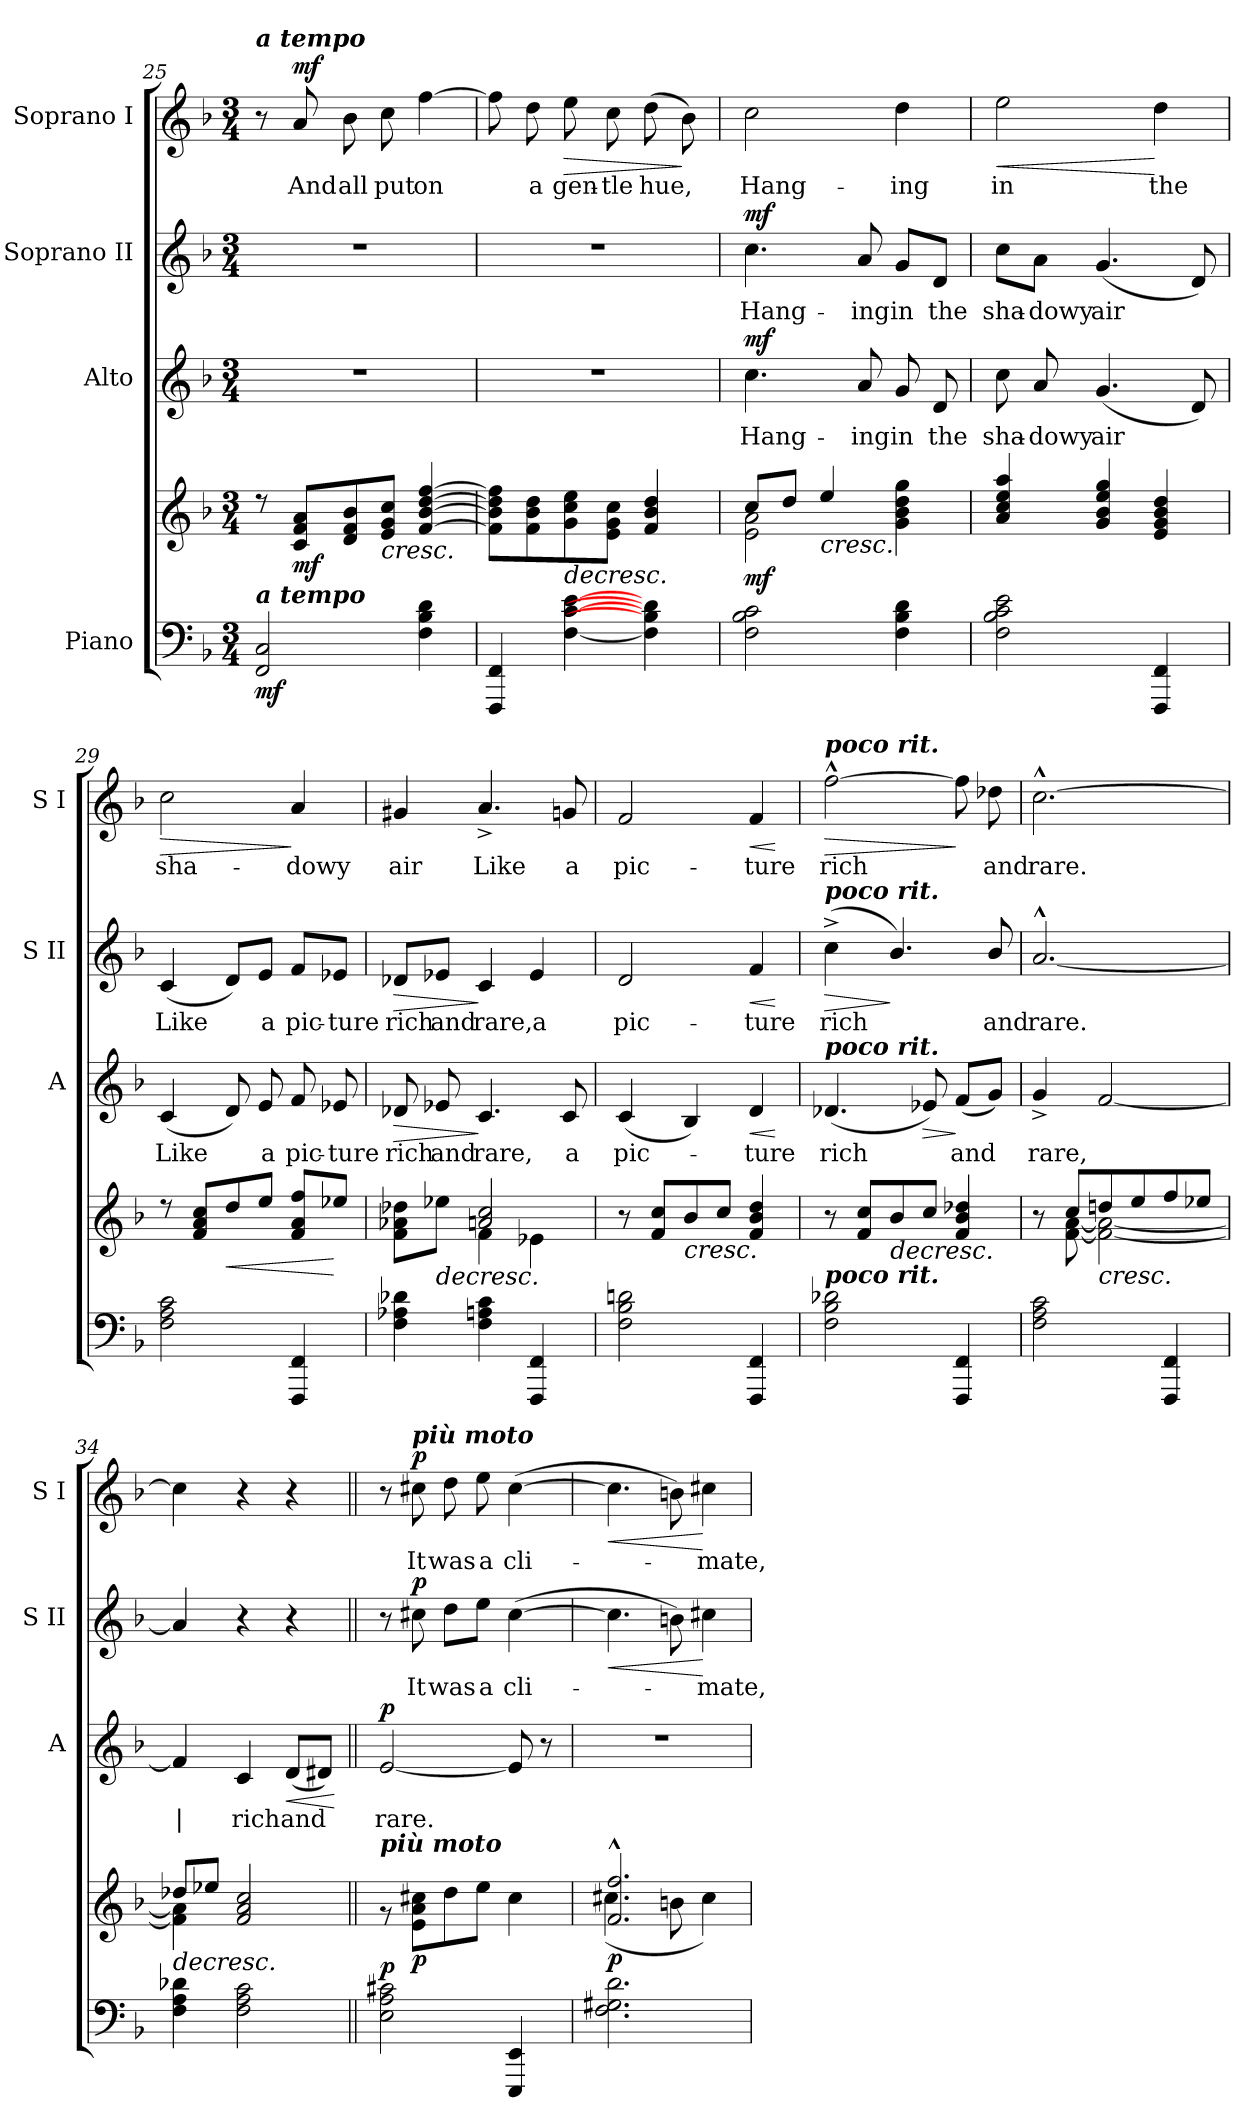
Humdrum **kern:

**kern	**kern	**dynam	**kern	**text	**dynam	**kern	**text	**dynam	**kern	**text	**dynam
*part4	*part4	*part4	*part3	*part3	*part3	*part2	*part2	*part2	*part1	*part1	*part1
*staff5	*staff4	*staff4/5	*staff3	*staff3	*staff3	*staff2	*staff2	*staff2	*staff1	*staff1	*staff1
*I"Piano	*	*	*I"Alto	*	*	*I"Soprano II	*	*	*I"Soprano I	*	*
*	*	*	*I'A	*	*	*I'S II	*	*	*I'S I	*	*
*clefF4	*clefG2	*	*clefG2	*	*	*clefG2	*	*	*clefG2	*	*
*k[b-]	*k[b-]	*	*k[b-]	*	*	*k[b-]	*	*	*k[b-]	*	*
*F:	*F:	*	*F:	*	*	*F:	*	*	*F:	*	*
*M3/4	*M3/4	*	*M3/4	*	*	*M3/4	*	*	*M3/4	*	*
=25	=25	=25	=25	=25	=25	=25	=25	=25	=25	=25	=25
*	*^	*	*	*	*	*	*	*	*	*	*
!	!	!	!	!	!	!	!	!	!	!LO:TX:a:Bi:t=a tempo	!	!
!LO:TX:a:Bi:t=a tempo	!	!	!	!	!	!	!	!	!	!	!	!
!	!	!	!LO:DY:b=2	!LO:N:vis=1	!	!	!LO:N:vis=1	!	!	!	!	!
2FF 2C	8r	2.ryy	mf	2.r	.	.	2.r	.	.	8r	.	.
!	!	!	!LO:DY:b	!	!	!	!	!	!	!	!LO:LY:b	!LO:DY:b
.	8c 8f 8aL	.	mf	.	.	.	.	.	.	8a	And	mf
!	!	!	!	!	!	!	!	!	!	!	!LO:LY:b	!
.	8d 8f 8b-	.	.	.	.	.	.	.	.	8b-	all	.
!	!	!	!LO:HP:b	!	!	!	!	!	!	!	!LO:LY:b	!
.	8e 8g 8ccJ	.	<	.	.	.	.	.	.	8cc	put	.
!	!	!	!	!	!	!	!	!	!	!	!LO:LY:b	!
4F 4B- 4d	[4f [4b- [4dd [4ff	.	.	.	.	.	.	.	.	[4ff	on	.
=26	=26	=26	=26	=26	=26	=26	=26	=26	=26	=26	=26	=26
!	!	!	!	!LO:N:vis=1	!	!	!LO:N:vis=1	!	!	!	!	!
4FFF 4FF	8f] 8b-] 8dd] 8ff]L	2ryy	.	2.r	.	.	2.r	.	.	8ff]	.	.
!	!	!	!	!	!	!	!	!	!	!	!LO:LY:b	!
.	8f 8b- 8dd	.	.	.	.	.	.	.	.	8dd	a	.
!	!	!	!LO:HP:b	!	!	!	!	!	!	!	!LO:LY:b	!LO:HP:b
[4F [4c [4e	8g 8cc 8ee	.	>	.	.	.	.	.	.	8ee	gen-	>
!	!	!	!	!	!	!	!	!	!	!	!LO:LY:b	!
.	8e 8g 8ccJ	.	.	.	.	.	.	.	.	8cc	-tle	.
!	!	!	!	!	!	!	!	!	!	!	!LO:LY:b	!
4F] 4B-] 4d]	4f 4b- 4dd	8ryy	[	.	.	.	.	.	.	(>8ddL	hue,	.
.	.	8ryy	.	.	.	.	.	.	.	8b-)	.	]
!!LO:LB:g=z
=27	=27	=27	=27	=27	=27	=27	=27	=27	=27	=27	=27	=27
!	!	!	!LO:DY:b	!	!LO:LY:b	!LO:DY:b	!	!LO:LY:b	!LO:DY:b	!	!LO:LY:b	!
2F 2B- 2c	8cc/L	2e\ 2a\	mf	4.cc	Hang-	mf	4.cc	Hang-	mf	2cc	Hang-	.
.	8dd/J	.	.	.	.	.	.	.	.	.	.	.
!	!	!	!LO:HP:b	!	!	!	!	!	!	!	!	!
.	4ee/	.	<	.	.	.	.	.	.	.	.	.
!	!	!	!	!	!LO:LY:b	!	!	!LO:LY:b	!	!	!	!
.	.	.	.	8a	-ing	.	8a	-ing	.	.	.	.
!	!	!	!	!	!LO:LY:b	!	!	!LO:LY:b	!	!	!LO:LY:b	!
4F 4B- 4d	4g 4b- 4dd 4gg	4ryy	.	8g	in	.	8g/L	in	.	4dd	-ing	.
!	!	!	!	!	!LO:LY:b	!	!	!LO:LY:b	!	!	!	!
.	.	.	.	8d	the	.	8d/J	the	.	.	.	.
=28	=28	=28	=28	=28	=28	=28	=28	=28	=28	=28	=28	=28
!	!	!	!	!	!LO:LY:b	!	!	!LO:LY:b	!	!	!LO:LY:b	!LO:HP:b
2F 2B- 2c 2e	4a 4cc 4ee 4aa	2.ryy	.	8cc	sha-	.	8cc\L	sha-	.	2ee	in	<
!	!	!	!	!	!LO:LY:b	!	!	!LO:LY:b	!	!	!	!
.	.	.	.	8a	-dowy	.	8a\J	-dowy	.	.	.	.
!	!	!	!	!	!LO:LY:b	!	!	!LO:LY:b	!	!	!	!
.	4g 4b- 4ee 4gg	.	]	(<4.g	air	.	(<4.g	air	.	.	.	.
!	!	!	!	!	!	!	!	!	!	!	!LO:LY:b	!
4FFF 4FF	4e 4g 4b- 4dd	.	.	.	.	.	.	.	.	4dd	the	[
.	.	.	.	8d)	.	.	8d)	.	.	.	.	.
=29	=29	=29	=29	=29	=29	=29	=29	=29	=29	=29	=29	=29
!	!	!	!	!	!LO:LY:b	!	!	!LO:LY:b	!	!	!LO:LY:b	!LO:HP:b
2F 2A 2c	8r	2.ryy	.	(<4c	Like	.	(<4c	Like	.	2cc	sha-	>
.	8f 8a 8ccL	.	.	.	.	.	.	.	.	.	.	.
!	!	!	!LO:HP:b	!	!	!	!	!	!	!	!	!
.	8dd	.	<	8d)	.	.	8d/L)	.	.	.	.	.
!	!	!	!	!	!LO:LY:b	!	!	!LO:LY:b	!	!	!	!
.	8eeJ	.	.	8e	a	.	8e/J	a	.	.	.	.
!	!	!	!	!	!LO:LY:b	!	!	!LO:LY:b	!	!	!LO:LY:b	!
4FFF 4FF	8f 8a 8ffL	.	.	8f	pic-	.	8f/L	pic-	.	4a	-dowy	]
!	!	!	!	!	!LO:LY:b	!	!	!LO:LY:b	!	!	!	!
.	8ee-XJ	.	[	8e-X	-ture	.	8e-X/J	-ture	.	.	.	.
=30	=30	=30	=30	=30	=30	=30	=30	=30	=30	=30	=30	=30
!	!	!	!	!	!LO:LY:b	!LO:HP:b	!	!LO:LY:b	!LO:HP:b	!	!LO:LY:b	!
4F 4A-X 4d-X	4ryy	8f\ 8a-X\ 8dd-X\L	.	8d-X	rich	>	8d-X/L	rich	>	4g#X	air	.
!	!	!	!LO:HP:b	!	!LO:LY:b	!	!	!LO:LY:b	!	!	!	!
.	.	8ee-X\J	>	8e-X	and	.	8e-X/J	and	.	.	.	.
!	!	!	!	!	!LO:LY:b	!	!	!LO:LY:b	!	!	!LO:LY:b	!
4F 4An 4c	2an/ 2cc/	4f\	.	4.c	rare,	]	4c	rare,	]	4.a^	Like	.
!	!	!	!	!	!	!	!	!LO:LY:b	!	!	!	!
4FFF 4FF	.	4e-X\	[	.	.	.	4e-	a	.	.	.	.
!	!	!	!	!	!LO:LY:b	!	!	!	!	!	!LO:LY:b	!
.	.	.	.	8c	a	.	.	.	.	8gn	a	.
=31	=31	=31	=31	=31	=31	=31	=31	=31	=31	=31	=31	=31
!	!	!	!	!	!LO:LY:b	!	!	!LO:LY:b	!	!	!LO:LY:b	!
2F 2B- 2dn	8r	2.ryy	.	(<4c	pic-	.	2d	pic-	.	2f	pic-	.
.	8f 8ccL	.	.	.	.	.	.	.	.	.	.	.
!	!	!	!LO:HP:b	!	!	!	!	!	!	!	!	!
.	8b-	.	<	4B-)	.	.	.	.	.	.	.	.
.	8ccJ	.	.	.	.	.	.	.	.	.	.	.
!	!	!	!	!	!LO:LY:b	!LO:HP:b	!	!LO:LY:b	!LO:HP:b	!	!LO:LY:b	!LO:HP:b
4FFF 4FF	4f 4b- 4dd	.	.	4d	ture	<	4f	-ture	<	4f	-ture	<
*	*v	*v	*	*	*	*	*	*	*	*	*	*
.	.	]	.	.	[	.	.	[	.	.	[
=32	=32	=32	=32	=32	=32	=32	=32	=32	=32	=32	=32
*	*^	*	*	*	*	*	*	*	*	*	*
!	!	!	!	!	!	!	!	!	!	!LO:TX:a:Bi:t=poco rit.	!	!
!	!	!	!	!	!	!	!LO:TX:a:Bi:t=poco rit.	!	!	!	!	!
!	!	!	!	!LO:TX:a:Bi:t=poco rit.	!	!	!	!	!	!	!	!
!LO:TX:a:Bi:t=poco rit.	!	!	!	!	!	!	!	!	!	!	!	!
!	!	!	!	!	!LO:LY:b	!	!	!LO:LY:b	!LO:HP:b	!	!LO:LY:b	!LO:HP:b
2F 2B- 2d-X	8r	2ryy	.	(<4.d-X	rich	.	(<4cc^	rich	>	[2ff^^	rich	>
.	8f 8ccL	.	.	.	.	.	.	.	.	.	.	.
!	!	!	!LO:HP:b	!	!	!	!	!	!	!	!	!
.	8b-	.	>	.	.	.	4.b-/)	.	]	.	.	.
!	!	!	!	!	!	!LO:HP:b	!	!	!	!	!	!
.	8ccJ	.	.	8e-X)	.	>	.	.	.	.	.	.
!	!	!	!	!	!LO:LY:b	!	!	!	!	!	!	!
4FFF 4FF	4f 4b- 4dd-X	8ryy	.	(<8fL	and	]	.	.	.	8ff]	.	]
!	!	!	!	!	!	!	!	!LO:LY:b	!	!	!LO:LY:b	!
.	.	8ryy	.	8gJ)	.	.	8b-/	and	.	8dd-X	and	.
*	*v	*v	*	*	*	*	*	*	*	*	*	*
.	.	[	.	.	.	.	.	.	.	.	.
!!LO:LB:g=z
=33	=33	=33	=33	=33	=33	=33	=33	=33	=33	=33	=33
*	*^	*	*	*	*	*	*	*	*	*	*
!	!	!	!	!	!LO:LY:b	!	!	!LO:LY:b	!	!	!LO:LY:b	!
2F 2A 2c	8r	8ryy	.	4g^	rare,	.	[2.a^^	rare.	.	[2.cc^^	rare.	.
.	8cc/L	[8f\ [8a\	.	.	.	.	.	.	.	.	.	.
!	!	!	!LO:HP:b	!	!	!	!	!	!	!	!	!
.	8ddn/	2f\_ 2a\_	<	[2f	.	.	.	.	.	.	.	.
.	8ee/	.	.	.	.	.	.	.	.	.	.	.
4FFF 4FF	8ff/	.	.	.	.	.	.	.	.	.	.	.
.	8ee-X/J	.	.	.	.	.	.	.	.	.	.	.
*	*v	*v	*	*	*	*	*	*	*	*	*	*
.	.	]	.	.	.	.	.	.	.	.	.
=34	=34	=34	=34	=34	=34	=34	=34	=34	=34	=34	=34
*	*^	*	*	*	*	*	*	*	*	*	*
!	!	!	!LO:HP:b	!	!LO:LY:b	!	!	!	!	!	!	!
4F 4A 4d-X	8dd-X/L	4f\] 4a\]	>	4f]	|	.	4a]	.	.	4cc]	.	.
.	8ee-X/J	.	.	.	.	.	.	.	.	.	.	.
!	!	!	!	!	!LO:LY:b	!	!	!	!	!	!	!
2F 2A 2c	2f/ 2a/ 2cc/	2ryy	[	4c	rich	.	4r	.	.	4r	.	.
!	!	!	!	!	!LO:LY:b	!LO:HP:b	!	!	!	!	!	!
.	.	.	.	(<8dL	and	<	4r	.	.	4r	.	.
.	.	.	.	8d#XJ)	.	.	.	.	.	.	.	.
*	*v	*v	*	*	*	*	*	*	*	*	*	*
.	.	.	.	.	[	.	.	.	.	.	.
=35||	=35||	=35||	=35||	=35||	=35||	=35||	=35||	=35||	=35||	=35||	=35||
*	*MM96	*	*	*	*	*	*	*	*	*	*
*	*^	*	*	*	*	*	*	*	*	*	*
!	!LO:TX:a:Bi:t=più moto	!	!	!	!	!	!	!	!	!	!	!
!	!	!	!LO:DY:a=2	!	!LO:LY:b	!LO:DY:b	!	!	!	!	!	!
2E 2A 2c#X	2.ryy	8r	p	[2e	rare.	p	8r	.	.	8r	.	.
!	!	!	!	!	!	!	!	!	!	!LO:TX:a:Bi:t=più moto	!	!
!	!	!	!LO:DY:b	!	!	!	!	!LO:LY:b	!LO:DY:b	!	!LO:LY:b	!LO:DY:b
.	.	8e\ 8a\ 8cc#X\L	p	.	.	.	8cc#X	It	p	8cc#X	It	p
!	!	!	!	!	!	!	!	!LO:LY:b	!	!	!LO:LY:b	!
.	.	8dd\	.	.	.	.	8dd\L	was	.	8dd	was	.
!	!	!	!	!	!	!	!	!LO:LY:b	!	!	!LO:LY:b	!
.	.	8ee\J	.	.	.	.	8ee\J	a	.	8ee	a	.
!	!	!	!	!	!	!	!	!LO:LY:b	!	!	!LO:LY:b	!
4EEE 4EE	.	4cc#\	]	8e]	.	.	(>[4cc#	cli-	.	(>[4cc#	cli-	.
.	.	.	.	8r	.	.	.	.	.	.	.	.
=36	=36	=36	=36	=36	=36	=36	=36	=36	=36	=36	=36	=36
!	!	!	!LO:DY:b	!LO:N:vis=1	!	!	!	!	!LO:HP:b	!	!	!LO:HP:b
2.F 2.G#X 2.d	2.f/^^ 2.ff/^^	(<4.cc#X\	p	2.r	.	.	4.cc#]	.	<	4.cc#]	.	<
.	.	8bn\	.	.	.	.	8bn)	.	.	8bn)	.	.
!	!	!	!	!	!	!	!	!LO:LY:b	!	!	!LO:LY:b	!
.	.	4cc#\)	.	.	.	.	4cc#	mate,	[	4cc#	mate,	[
*	*v	*v	*	*	*	*	*	*	*	*	*	*
=	=	=	=	=	=	=	=	=	=	=	=
*-	*-	*-	*-	*-	*-	*-	*-	*-	*-	*-	*-
